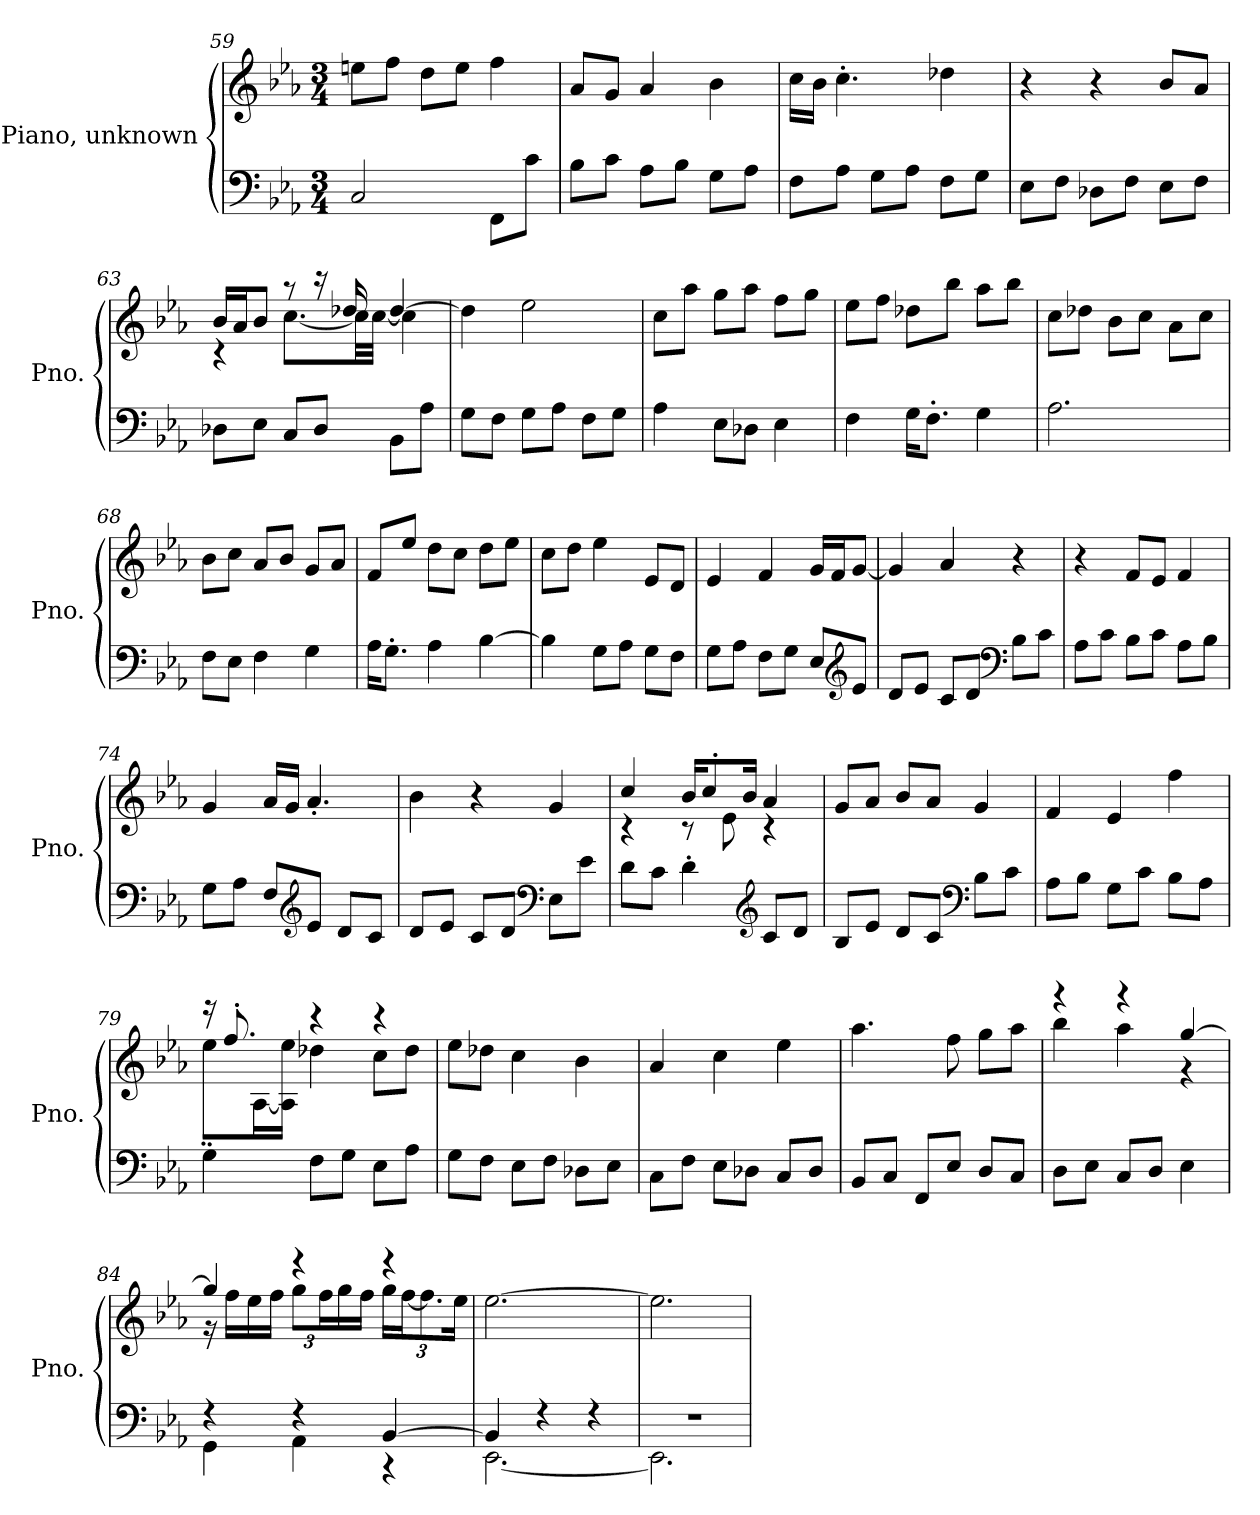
**kern	**kern
*part1	*part1
*staff2	*staff1
*I"Piano, unknown	*
*I'Pno.	*
*clefF4	*clefG2
*k[b-e-a-]	*k[b-e-a-]
*M3/4	*M3/4
=59	=59
2C/	8een\L
.	8ff\J
.	8dd\L
.	8ee\J
8FF\L	4ff\
8c\J	.
=60	=60
8B-\L	8a-/L
8c\J	8g/J
8A-\L	4a-/
8B-\J	.
8G\L	4b-\
8A-\J	.
=61	=61
8F\L	16cc\LL
.	16b-\JJ
8A-\J	4.cc'\
8G\L	.
8A-\J	.
8F\L	4dd-X\
8G\J	.
!!LO:PB:g=z
=62	=62
8E-\L	4r
8F\J	.
8D-X\L	4r
8F\J	.
8E-\L	8b-/L
8F\J	8a-/J
=63	=63
*	*^
8D-X\L	16b-/LL	4r
.	16a-/J	.
8E-\J	8b-/J	.
8C/L	8r	[8.cc\L
8D-/J	16r	.
.	16dd-X/	32cc\LL]
.	.	[32cc\JJJ
8BB-\L	[4dd-/	4cc\]
8A-\J	.	.
*	*v	*v
=64	=64
8G\L	4dd-\]
8F\J	.
8G\L	2ee-\
8A-\J	.
8F\L	.
8G\J	.
=65	=65
4A-\	8cc\L
.	8aa-\J
8E-\L	8gg\L
8D-X\J	8aa-\J
4E-\	8ff\L
.	8gg\J
=66	=66
4F\	8ee-\L
.	8ff\J
16G\KL	8dd-X\L
8.F'\J	.
.	8bb-\J
4G\	8aa-\L
.	8bb-\J
!!LO:LB:g=z
=67	=67
2.A-\	8cc\L
.	8dd-X\J
.	8b-\L
.	8cc\J
.	8a-\L
.	8cc\J
=68	=68
8F\L	8b-\L
8E-\J	8cc\J
4F\	8a-/L
.	8b-/J
4G\	8g/L
.	8a-/J
=69	=69
16A-\KL	8f/L
8.G'\J	.
.	8ee-/J
4A-\	8dd\L
.	8cc\J
[4B-\	8dd\L
.	8ee-\J
=70	=70
4B-\]	8cc\L
.	8dd\J
8G\L	4ee-\
8A-\J	.
8G\L	8e-/L
8F\J	8d/J
=71	=71
8G\L	4e-/
8A-\J	.
8F\L	4f/
8G\J	.
8E-/L	16g/LL
.	16f/J
*clefG2	*
8e-/J	[8g/J
!!LO:LB:g=z
=72	=72
8d/L	4g/]
8e-/J	.
8c/L	4a-/
8d/J	.
*clefF4	*
8B-\L	4r
8c\J	.
=73	=73
8A-\L	4r
8c\J	.
8B-\L	8f/L
8c\J	8e-/J
8A-\L	4f/
8B-\J	.
=74	=74
8G\L	4g/
8A-\J	.
8F/L	16a-/LL
.	16g/JJ
*clefG2	*
8e-/J	4.a-'/
8d/L	.
8c/J	.
=75	=75
8d/L	4b-\
8e-/J	.
8c/L	4r
8d/J	.
*clefF4	*
8E-\L	4g/
8e-\J	.
=76	=76
*	*^
8d\L	4cc/	4r
8c\J	.	.
4d'\	16b-/KL	8r
.	8cc'/	.
.	.	8e-\
.	16b-/Jk	.
*clefG2	*	*
8c/L	4a-/	4r
8d/J	.	.
*	*v	*v
!!LO:LB:g=z
=77	=77
8B-/L	8g/L
8e-/J	8a-/J
8d/L	8b-/L
8c/J	8a-/J
*clefF4	*
8B-\L	4g/
8c\J	.
=78	=78
8A-\L	4f/
8B-\J	.
8G\L	4e-/
8c\J	.
8B-\L	4ff\
8A-\J	.
=79	=79
*	*^
4G'\	16r	8ee-'\L
.	8.ff'/	.
.	.	[16A-\L
.	.	16A-\] 16ee-\JJ
8F\L	4r	4dd-X\
8G\J	.	.
8E-\L	4r	8cc\L
8A-\J	.	8dd-\J
*	*v	*v
=80	=80
8G\L	8ee-\L
8F\J	8dd-X\J
8E-\L	4cc\
8F\J	.
8D-X\L	4b-\
8E-\J	.
=81	=81
8C\L	4a-/
8F\J	.
8E-\L	4cc\
8D-X\J	.
8C/L	4ee-\
8D-/J	.
!!LO:LB:g=z
=82	=82
8BB-/L	4.aa-\
8C/J	.
8FF/L	.
8E-/J	8ff\
8D/L	8gg\L
8C/J	8aa-\J
=83	=83
*	*^
8D\L	4r	4bb-\
8E-\J	.	.
8C/L	4r	4aa-\
8D/J	.	.
4E-\	[4gg/	4r
=84	=84	=84
*^	*	*
4r	4GG\	4gg/]	16r
.	.	.	16ff\LL
.	.	.	16ee-\
.	.	.	16ff\JJ
*	*	*	*Xbrackettup
4r	4AA-\	4r	12gg\L
.	.	.	24ff\L
.	.	.	16gg\
.	.	.	16ff\JJ
[4BB-/	4r	4r	24gg\LL
.	.	.	[24ff\J
.	.	.	12.ff\]
.	.	.	24ee-\Jk
*	*	*v	*v
=85	=85	=85
4BB-/]	[2.EE-\	[2.ee-\
4r	.	.
4r	.	.
=86	=86	=86
2.r	2.EE-\]	2.ee-\]
*v	*v	*
=	=
*-	*-
